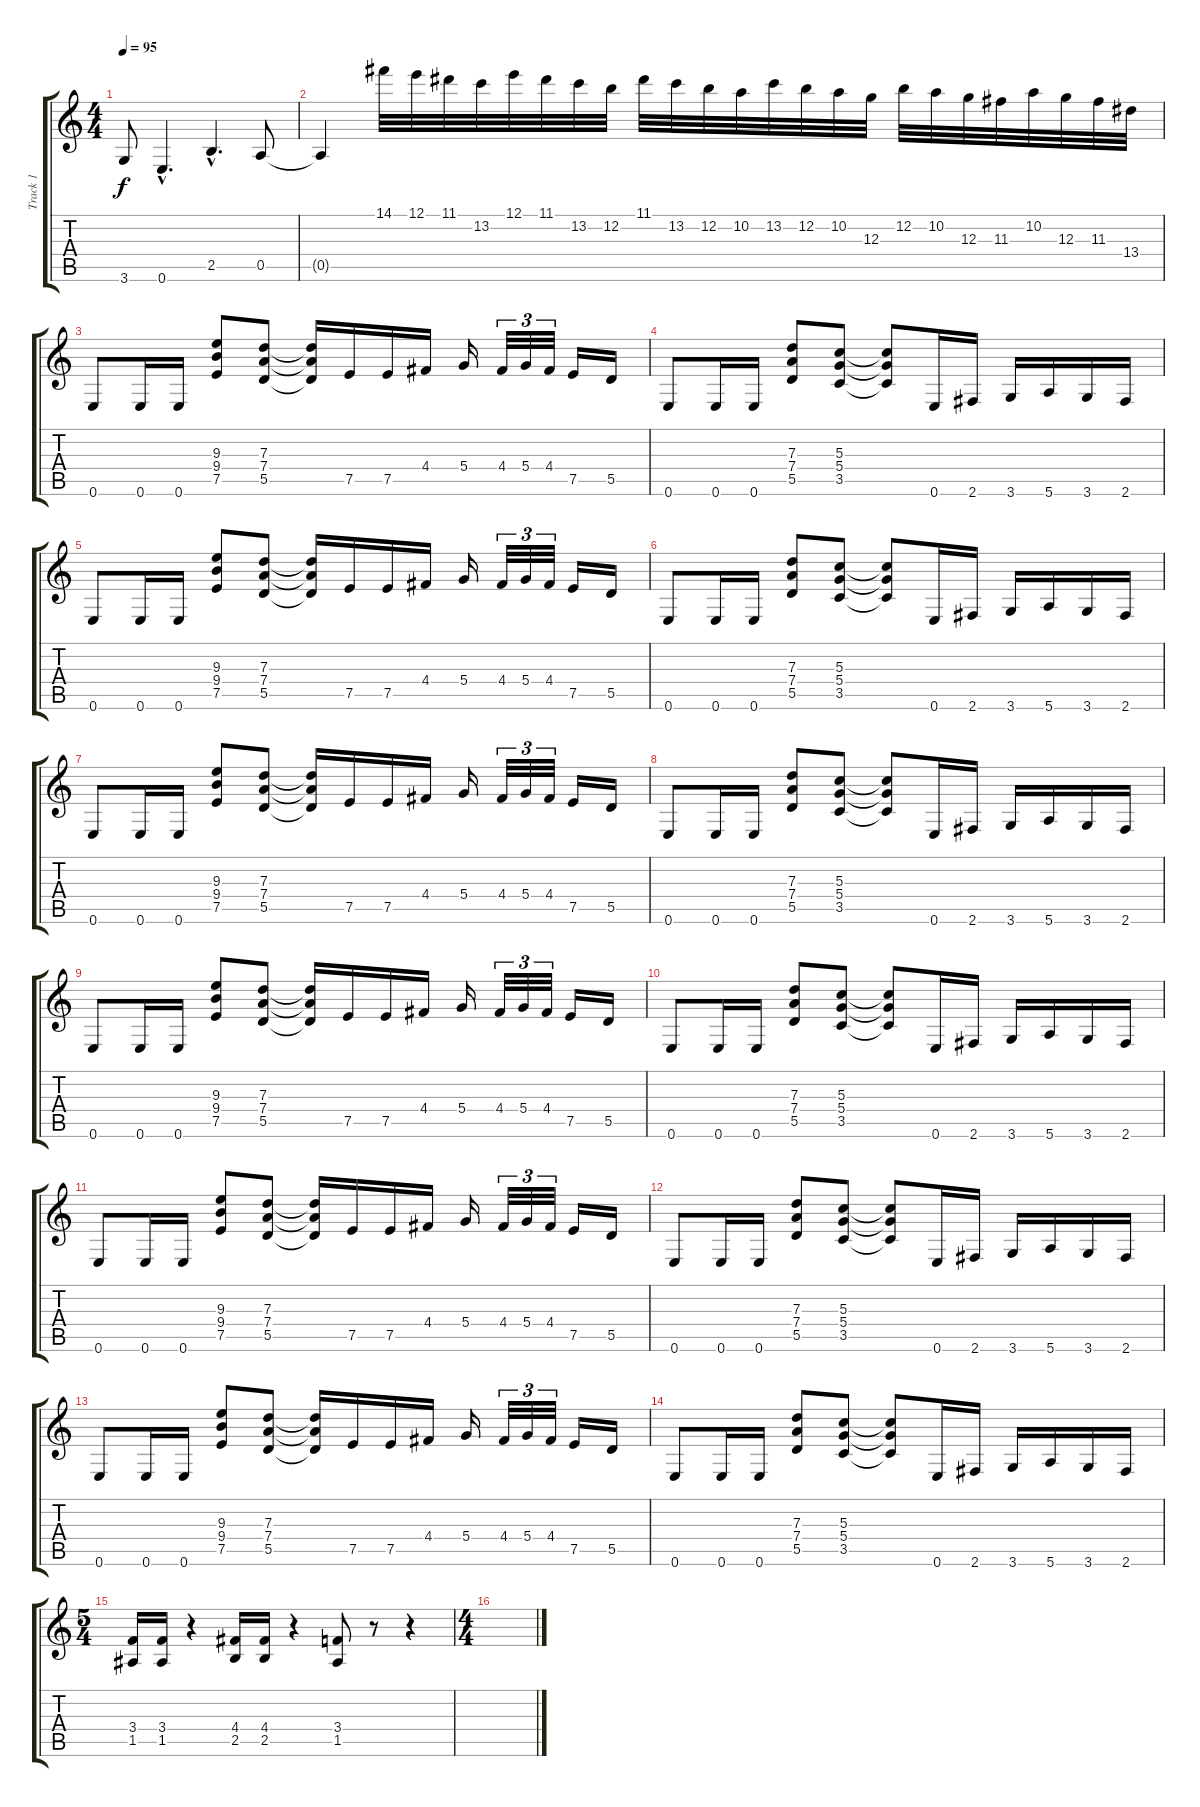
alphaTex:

\track ("Track 1" "Track 1") {instrument distortionguitar}
\staff {score tabs}
\tuning (E4 B3 G3 D3 A2 E2) {hide}
\ts (4 4)
\tempo 95
\clef g2
\ks c
3.6{t}.8{dy f} 0.6{hac}.4{d} 2.5{hac}.4{d} 0.5.8 |
0.5{t}.4 14.1.32 12.1.32 11.1.32 13.2.32 12.1.32 11.1.32 13.2.32 12.2.32 11.1.32 13.2.32 12.2.32 10.2.32 13.2.32 12.2.32 10.2.32 12.3.32 12.2.32 10.2.32 12.3.32 11.3.32 10.2.32 12.3.32 11.3.32 13.4.32 |
0.6.8 0.6.16 0.6.16 (9.3 9.4 7.5).8 (7.3 7.4 5.5).8 (7.3{t} 7.4{t} 5.5{t}).16 7.5.16 7.5.16 4.4.16 5.4.16 4.4.32{tu (3 2)} 5.4.32{tu (3 2)} 4.4.32{tu (3 2)} 7.5.16 5.5.16 |
0.6.8 0.6.16 0.6.16 (7.3 7.4 5.5).8 (5.3 5.4 3.5).8 (5.3{t} 5.4{t} 3.5{t}).8 0.6.16 2.6.16 3.6.16 5.6.16 3.6.16 2.6.16 |
0.6.8 0.6.16 0.6.16 (9.3 9.4 7.5).8 (7.3 7.4 5.5).8 (7.3{t} 7.4{t} 5.5{t}).16 7.5.16 7.5.16 4.4.16 5.4.16 4.4.32{tu (3 2)} 5.4.32{tu (3 2)} 4.4.32{tu (3 2)} 7.5.16 5.5.16 |
0.6.8 0.6.16 0.6.16 (7.3 7.4 5.5).8 (5.3 5.4 3.5).8 (5.3{t} 5.4{t} 3.5{t}).8 0.6.16 2.6.16 3.6.16 5.6.16 3.6.16 2.6.16 |
0.6.8 0.6.16 0.6.16 (9.3 9.4 7.5).8 (7.3 7.4 5.5).8 (7.3{t} 7.4{t} 5.5{t}).16 7.5.16 7.5.16 4.4.16 5.4.16 4.4.32{tu (3 2)} 5.4.32{tu (3 2)} 4.4.32{tu (3 2)} 7.5.16 5.5.16 |
0.6.8 0.6.16 0.6.16 (7.3 7.4 5.5).8 (5.3 5.4 3.5).8 (5.3{t} 5.4{t} 3.5{t}).8 0.6.16 2.6.16 3.6.16 5.6.16 3.6.16 2.6.16 |
0.6.8 0.6.16 0.6.16 (9.3 9.4 7.5).8 (7.3 7.4 5.5).8 (7.3{t} 7.4{t} 5.5{t}).16 7.5.16 7.5.16 4.4.16 5.4.16 4.4.32{tu (3 2)} 5.4.32{tu (3 2)} 4.4.32{tu (3 2)} 7.5.16 5.5.16 |
0.6.8 0.6.16 0.6.16 (7.3 7.4 5.5).8 (5.3 5.4 3.5).8 (5.3{t} 5.4{t} 3.5{t}).8 0.6.16 2.6.16 3.6.16 5.6.16 3.6.16 2.6.16 |
0.6.8 0.6.16 0.6.16 (9.3 9.4 7.5).8 (7.3 7.4 5.5).8 (7.3{t} 7.4{t} 5.5{t}).16 7.5.16 7.5.16 4.4.16 5.4.16 4.4.32{tu (3 2)} 5.4.32{tu (3 2)} 4.4.32{tu (3 2)} 7.5.16 5.5.16 |
0.6.8 0.6.16 0.6.16 (7.3 7.4 5.5).8 (5.3 5.4 3.5).8 (5.3{t} 5.4{t} 3.5{t}).8 0.6.16 2.6.16 3.6.16 5.6.16 3.6.16 2.6.16 |
0.6.8 0.6.16 0.6.16 (9.3 9.4 7.5).8 (7.3 7.4 5.5).8 (7.3{t} 7.4{t} 5.5{t}).16 7.5.16 7.5.16 4.4.16 5.4.16 4.4.32{tu (3 2)} 5.4.32{tu (3 2)} 4.4.32{tu (3 2)} 7.5.16 5.5.16 |
0.6.8 0.6.16 0.6.16 (7.3 7.4 5.5).8 (5.3 5.4 3.5).8 (5.3{t} 5.4{t} 3.5{t}).8 0.6.16 2.6.16 3.6.16 5.6.16 3.6.16 2.6.16 |
\ts (5 4)
(3.4 1.5).16 (3.4 1.5).16 r.4 (4.4 2.5).16 (4.4 2.5).16 r.4 (3.4 1.5).8 r.8 r.4 |
\ts (4 4)
